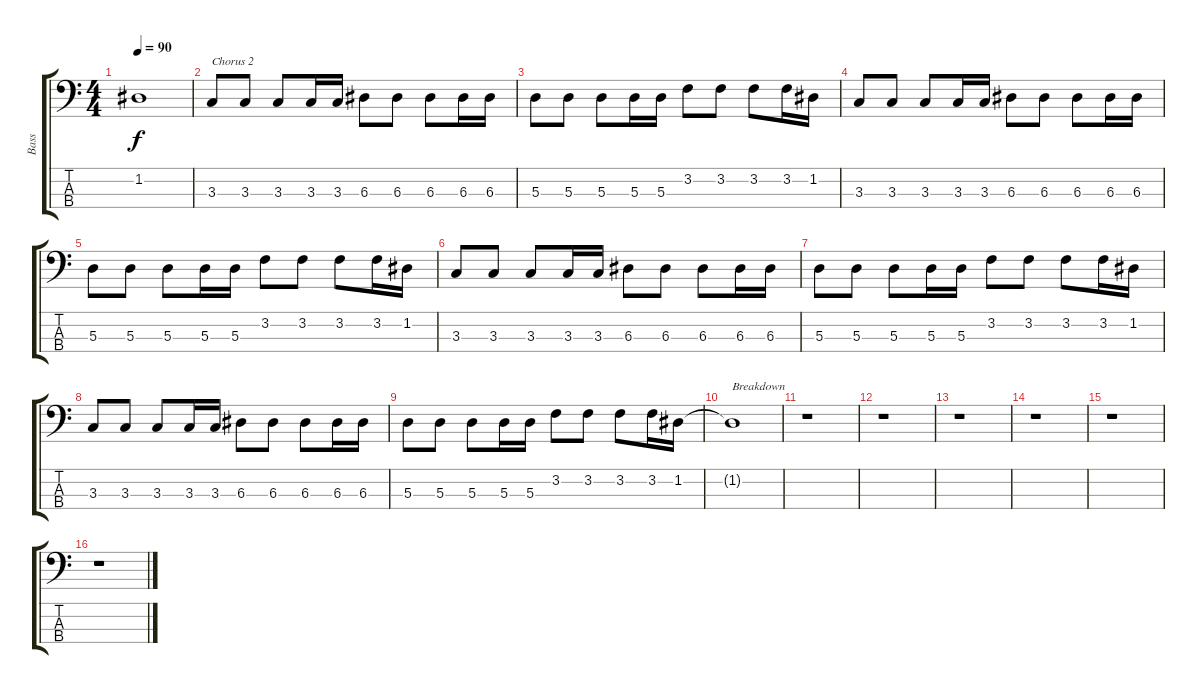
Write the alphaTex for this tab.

\track ("Bass" "Bass") {instrument electricbassfinger}
\staff {score tabs}
\tuning (G2 D2 A1 E1) {hide}
\ts (4 4)
\tempo 90
\clef f4
\ks c
1.2{t}.1{dy f} |
3.3.8{txt "Chorus 2"} 3.3.8 3.3.8 3.3.16 3.3.16 6.3.8 6.3.8 6.3.8 6.3.16 6.3.16 |
5.3.8 5.3.8 5.3.8 5.3.16 5.3.16 3.2.8 3.2.8 3.2.8 3.2.16 1.2.16 |
3.3.8 3.3.8 3.3.8 3.3.16 3.3.16 6.3.8 6.3.8 6.3.8 6.3.16 6.3.16 |
5.3.8 5.3.8 5.3.8 5.3.16 5.3.16 3.2.8 3.2.8 3.2.8 3.2.16 1.2.16 |
3.3.8 3.3.8 3.3.8 3.3.16 3.3.16 6.3.8 6.3.8 6.3.8 6.3.16 6.3.16 |
5.3.8 5.3.8 5.3.8 5.3.16 5.3.16 3.2.8 3.2.8 3.2.8 3.2.16 1.2.16 |
3.3.8 3.3.8 3.3.8 3.3.16 3.3.16 6.3.8 6.3.8 6.3.8 6.3.16 6.3.16 |
5.3.8 5.3.8 5.3.8 5.3.16 5.3.16 3.2.8 3.2.8 3.2.8 3.2.16 1.2.16 |
1.2{t}.1{txt "Breakdown"} |
r.1 |
r.1 |
r.1 |
r.1 |
r.1 |
r.1
